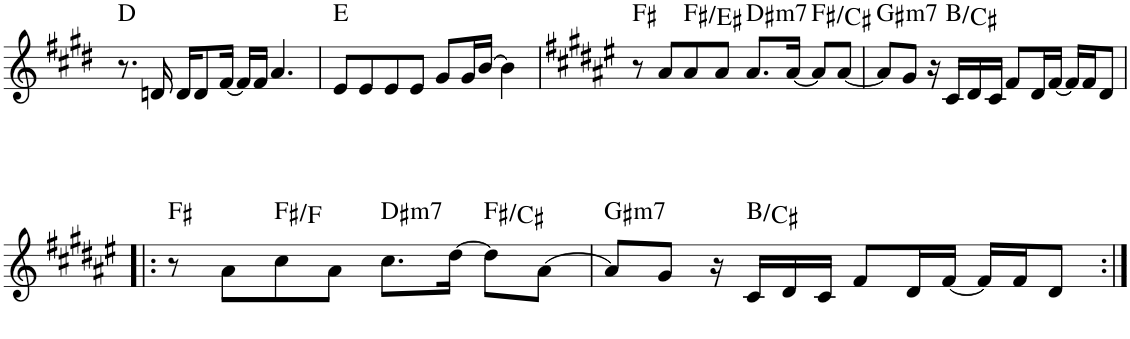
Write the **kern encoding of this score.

**kern	**harte
*part1	*part1
*staff1	*
*I"Piano	*
*I'Pno.	*
!!LO:PB:g=z
*clefG2	*
*k[f#c#g#d#]	*
*M4/4	*
=61	=61
8.r	D:maj
16dn/	.
16d/KL	.
8d/	.
[16f#/Jk	.
16f#/LL]	.
16f#/JJ	.
4.a/	.
=62	=62
8e/L	E:maj
8e/	.
8e/	.
8e/J	.
8g#/L	.
16g#/L	.
[16b/JJ	.
4b\]	.
=63	=63
*k[f#c#g#d#a#e#]	*
8r	F#:maj
8a#/L	.
8a#/	F#:maj/7
8a#/J	.
!	!LO:H:kt=m7
8.a#/L	D#:min7
[16a#/Jk	.
8a#/L]	F#:maj/5
[8a#/J	.
=64	=64
!	!LO:H:kt=m7
8a#/L]	G#:min7
8g#/J	.
16r	.
16c#/LL	B:maj/2
16d#/	.
16c#/JJ	.
8f#/L	.
16d#/L	.
[16f#/JJ	.
16f#/LL]	.
16f#/J	.
8d#/J	.
!!LO:LB:g=z
=65!|:	=65!|:
8r	F#:maj
8a#\L	.
8cc#\	F#:maj/bb8
8a#\J	.
!	!LO:H:kt=m7
8.cc#\L	D#:min7
[16dd#\Jk	.
8dd#\L]	F#:maj/5
[8a#\J	.
=66	=66
!	!LO:H:kt=m7
8a#/L]	G#:min7
8g#/J	.
16r	.
16c#/LL	B:maj/2
16d#/	.
16c#/JJ	.
8f#/L	.
16d#/L	.
[16f#/JJ	.
16f#/LL]	.
16f#/J	.
8d#/J	.
=:|!	=:|!
*-	*-
